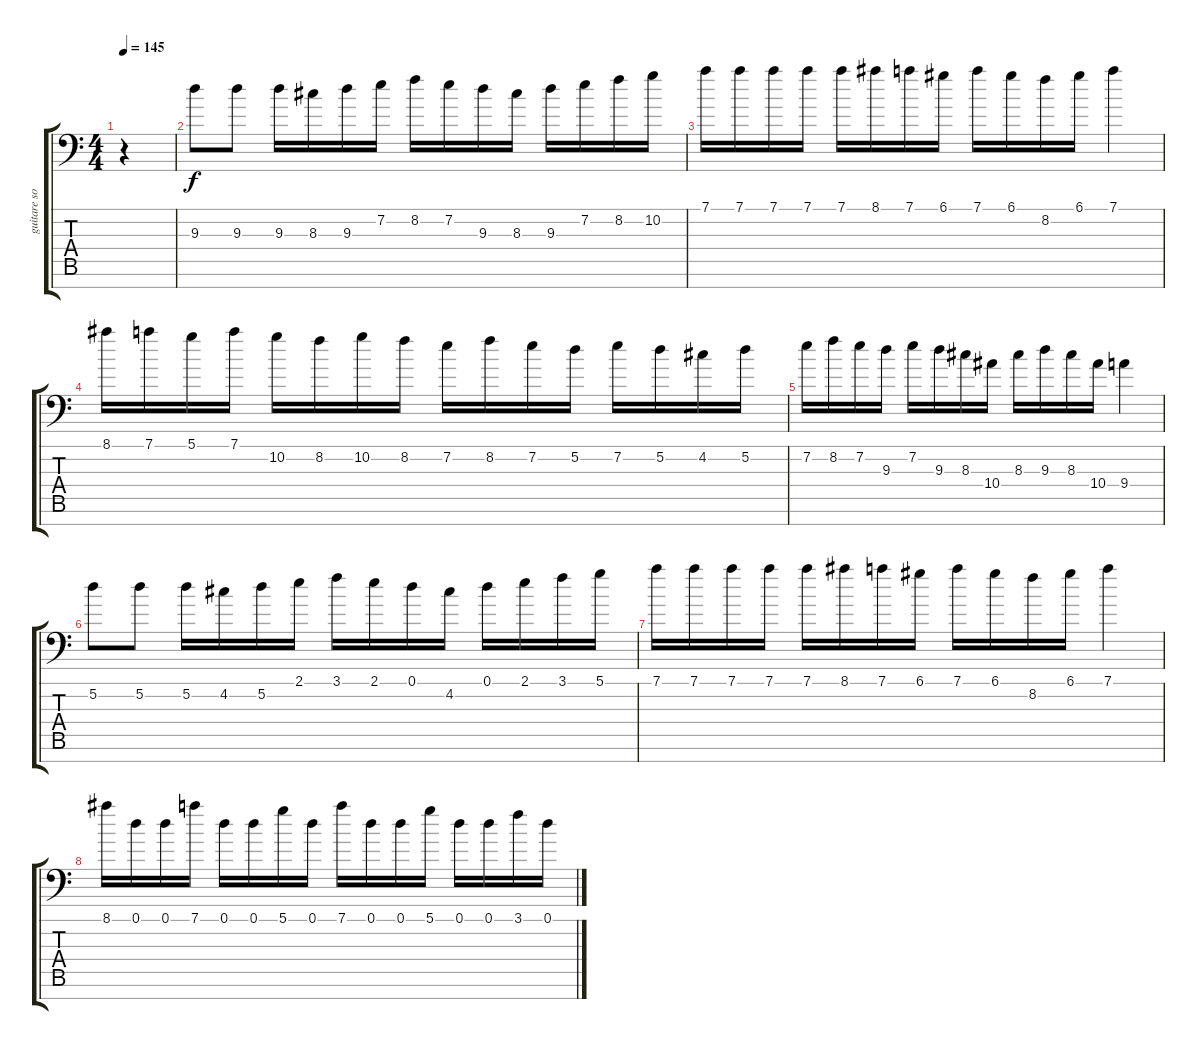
\track ("guitare solo" "guitare so") {instrument distortionguitar}
\staff {score tabs}
\tuning (D4 A3 F3 C3 G2 D2 A1) {hide}
\ts (4 4)
\tempo 145
\clef f4
\ks c
r.4{dy f instrument distortionguitar} |
9.3.8 9.3.8 9.3.16 8.3.16 9.3.16 7.2.16 8.2.16 7.2.16 9.3.16 8.3.16 9.3.16 7.2.16 8.2.16 10.2.16 |
7.1.16 7.1.16 7.1.16 7.1.16 7.1.16 8.1.16 7.1.16 6.1.16 7.1.16 6.1.16 8.2.16 6.1.16 7.1.4 |
8.1.16 7.1.16 5.1.16 7.1.16 10.2.16 8.2.16 10.2.16 8.2.16 7.2.16 8.2.16 7.2.16 5.2.16 7.2.16 5.2.16 4.2.16 5.2.16 |
7.2.16 8.2.16 7.2.16 9.3.16 7.2.16 9.3.16 8.3.16 10.4.16 8.3.16 9.3.16 8.3.16 10.4.16 9.4.4 |
5.2.8 5.2.8 5.2.16 4.2.16 5.2.16 2.1.16 3.1.16 2.1.16 0.1.16 4.2.16 0.1.16 2.1.16 3.1.16 5.1.16 |
7.1.16 7.1.16 7.1.16 7.1.16 7.1.16 8.1.16 7.1.16 6.1.16 7.1.16 6.1.16 8.2.16 6.1.16 7.1.4 |
8.1.16 0.1.16 0.1.16 7.1.16 0.1.16 0.1.16 5.1.16 0.1.16 7.1.16 0.1.16 0.1.16 5.1.16 0.1.16 0.1.16 3.1.16 0.1.16
